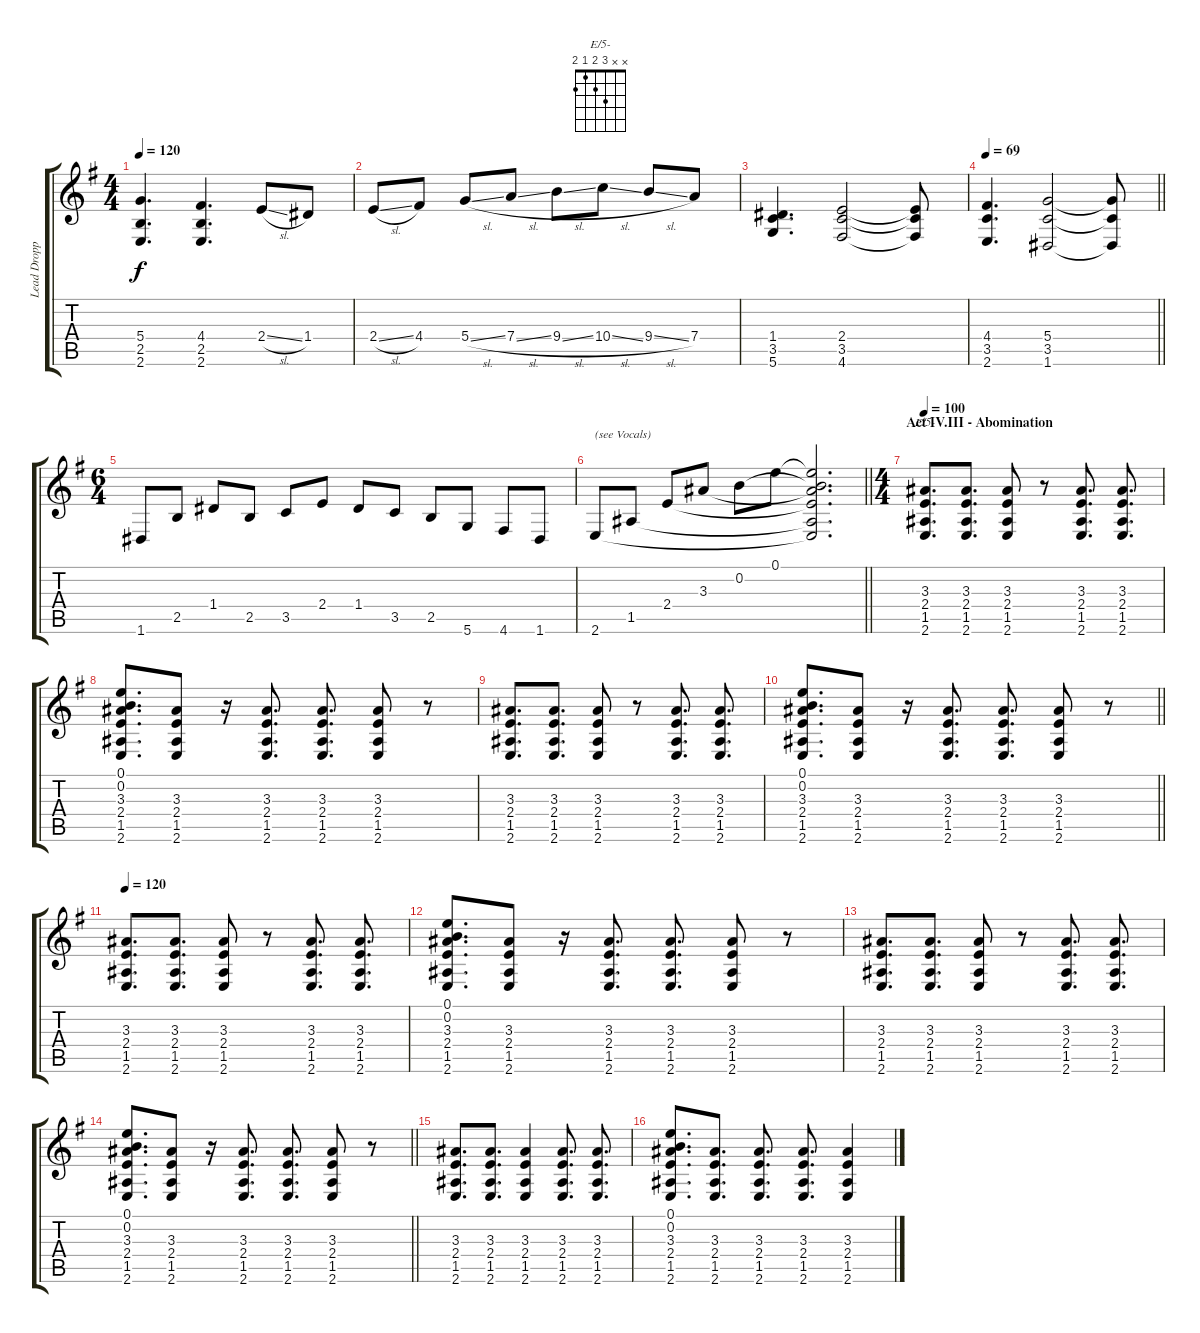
\track ("Lead Dropped D " "Lead Dropp") {instrument distortionguitar}
\staff {score tabs}
\tuning (E4 B3 G3 D3 A2 D2) {hide}
\chord ("E/5-" x x 3 2 1 2)
\ts (4 4)
\tempo 120
\clef g2
\ks eminor
(5.4 2.5 2.6).4{d dy f} (4.4 2.5 2.6).4{d} 2.4{sl}.8 1.4.8 |
2.4{sl}.8 4.4.8 5.4{sl}.8 7.4{sl}.8 9.4{sl}.8 10.4{sl}.8 9.4{sl}.8 7.4.8 |
(1.4 3.5 5.6).4{d} (2.4 3.5 4.6).2 (2.4{t} 3.5{t} 4.6{t}).8 |
\tempo 69
\barLineRight lightlight
(4.4 3.5 2.6).4{d} (5.4 3.5 1.6).2 (5.4{t} 3.5{t} 1.6{t}).8 |
\ts (6 4)
1.6.8 2.5.8 1.4.8 2.5.8 3.5.8 2.4.8 1.4.8 3.5.8 2.5.8 5.6.8 4.6.8 1.6.8 |
\barLineRight lightlight
2.6.8{txt "(see Vocals)"} 1.5.8 2.4.8 3.3.8 0.2.8 0.1.8 (0.1{t} 0.2{t} 3.3{t} 2.4{t} 1.5{t} 2.6{t}).2{d} |
\ts (4 4)
\section ("" "Act IV.III - Abomination")
\tempo 100
(3.3 2.4 1.5 2.6).8{d ch "E/5-"} (3.3 2.4 1.5 2.6).8{d} (3.3 2.4 1.5 2.6).8 r.8 (3.3 2.4 1.5 2.6).8{d} (3.3 2.4 1.5 2.6).8{d} |
(0.1 0.2 3.3 2.4 1.5 2.6).8{d} (3.3 2.4 1.5 2.6).8 r.16 (3.3 2.4 1.5 2.6).8{d} (3.3 2.4 1.5 2.6).8{d} (3.3 2.4 1.5 2.6).8 r.8 |
(3.3 2.4 1.5 2.6).8{d} (3.3 2.4 1.5 2.6).8{d} (3.3 2.4 1.5 2.6).8 r.8 (3.3 2.4 1.5 2.6).8{d} (3.3 2.4 1.5 2.6).8{d} |
\barLineRight lightlight
(0.1 0.2 3.3 2.4 1.5 2.6).8{d} (3.3 2.4 1.5 2.6).8 r.16 (3.3 2.4 1.5 2.6).8{d} (3.3 2.4 1.5 2.6).8{d} (3.3 2.4 1.5 2.6).8 r.8 |
\tempo 120
(3.3 2.4 1.5 2.6).8{d} (3.3 2.4 1.5 2.6).8{d} (3.3 2.4 1.5 2.6).8 r.8 (3.3 2.4 1.5 2.6).8{d} (3.3 2.4 1.5 2.6).8{d} |
(0.1 0.2 3.3 2.4 1.5 2.6).8{d} (3.3 2.4 1.5 2.6).8 r.16 (3.3 2.4 1.5 2.6).8{d} (3.3 2.4 1.5 2.6).8{d} (3.3 2.4 1.5 2.6).8 r.8 |
(3.3 2.4 1.5 2.6).8{d} (3.3 2.4 1.5 2.6).8{d} (3.3 2.4 1.5 2.6).8 r.8 (3.3 2.4 1.5 2.6).8{d} (3.3 2.4 1.5 2.6).8{d} |
\barLineRight lightlight
(0.1 0.2 3.3 2.4 1.5 2.6).8{d} (3.3 2.4 1.5 2.6).8 r.16 (3.3 2.4 1.5 2.6).8{d} (3.3 2.4 1.5 2.6).8{d} (3.3 2.4 1.5 2.6).8 r.8 |
\section ("" "")
(3.3 2.4 1.5 2.6).8{d} (3.3 2.4 1.5 2.6).8{d} (3.3 2.4 1.5 2.6).4 (3.3 2.4 1.5 2.6).8{d} (3.3 2.4 1.5 2.6).8{d} |
(0.1 0.2 3.3 2.4 1.5 2.6).8{d} (3.3 2.4 1.5 2.6).8{d} (3.3 2.4 1.5 2.6).8{d} (3.3 2.4 1.5 2.6).8{d} (3.3 2.4 1.5 2.6).4
